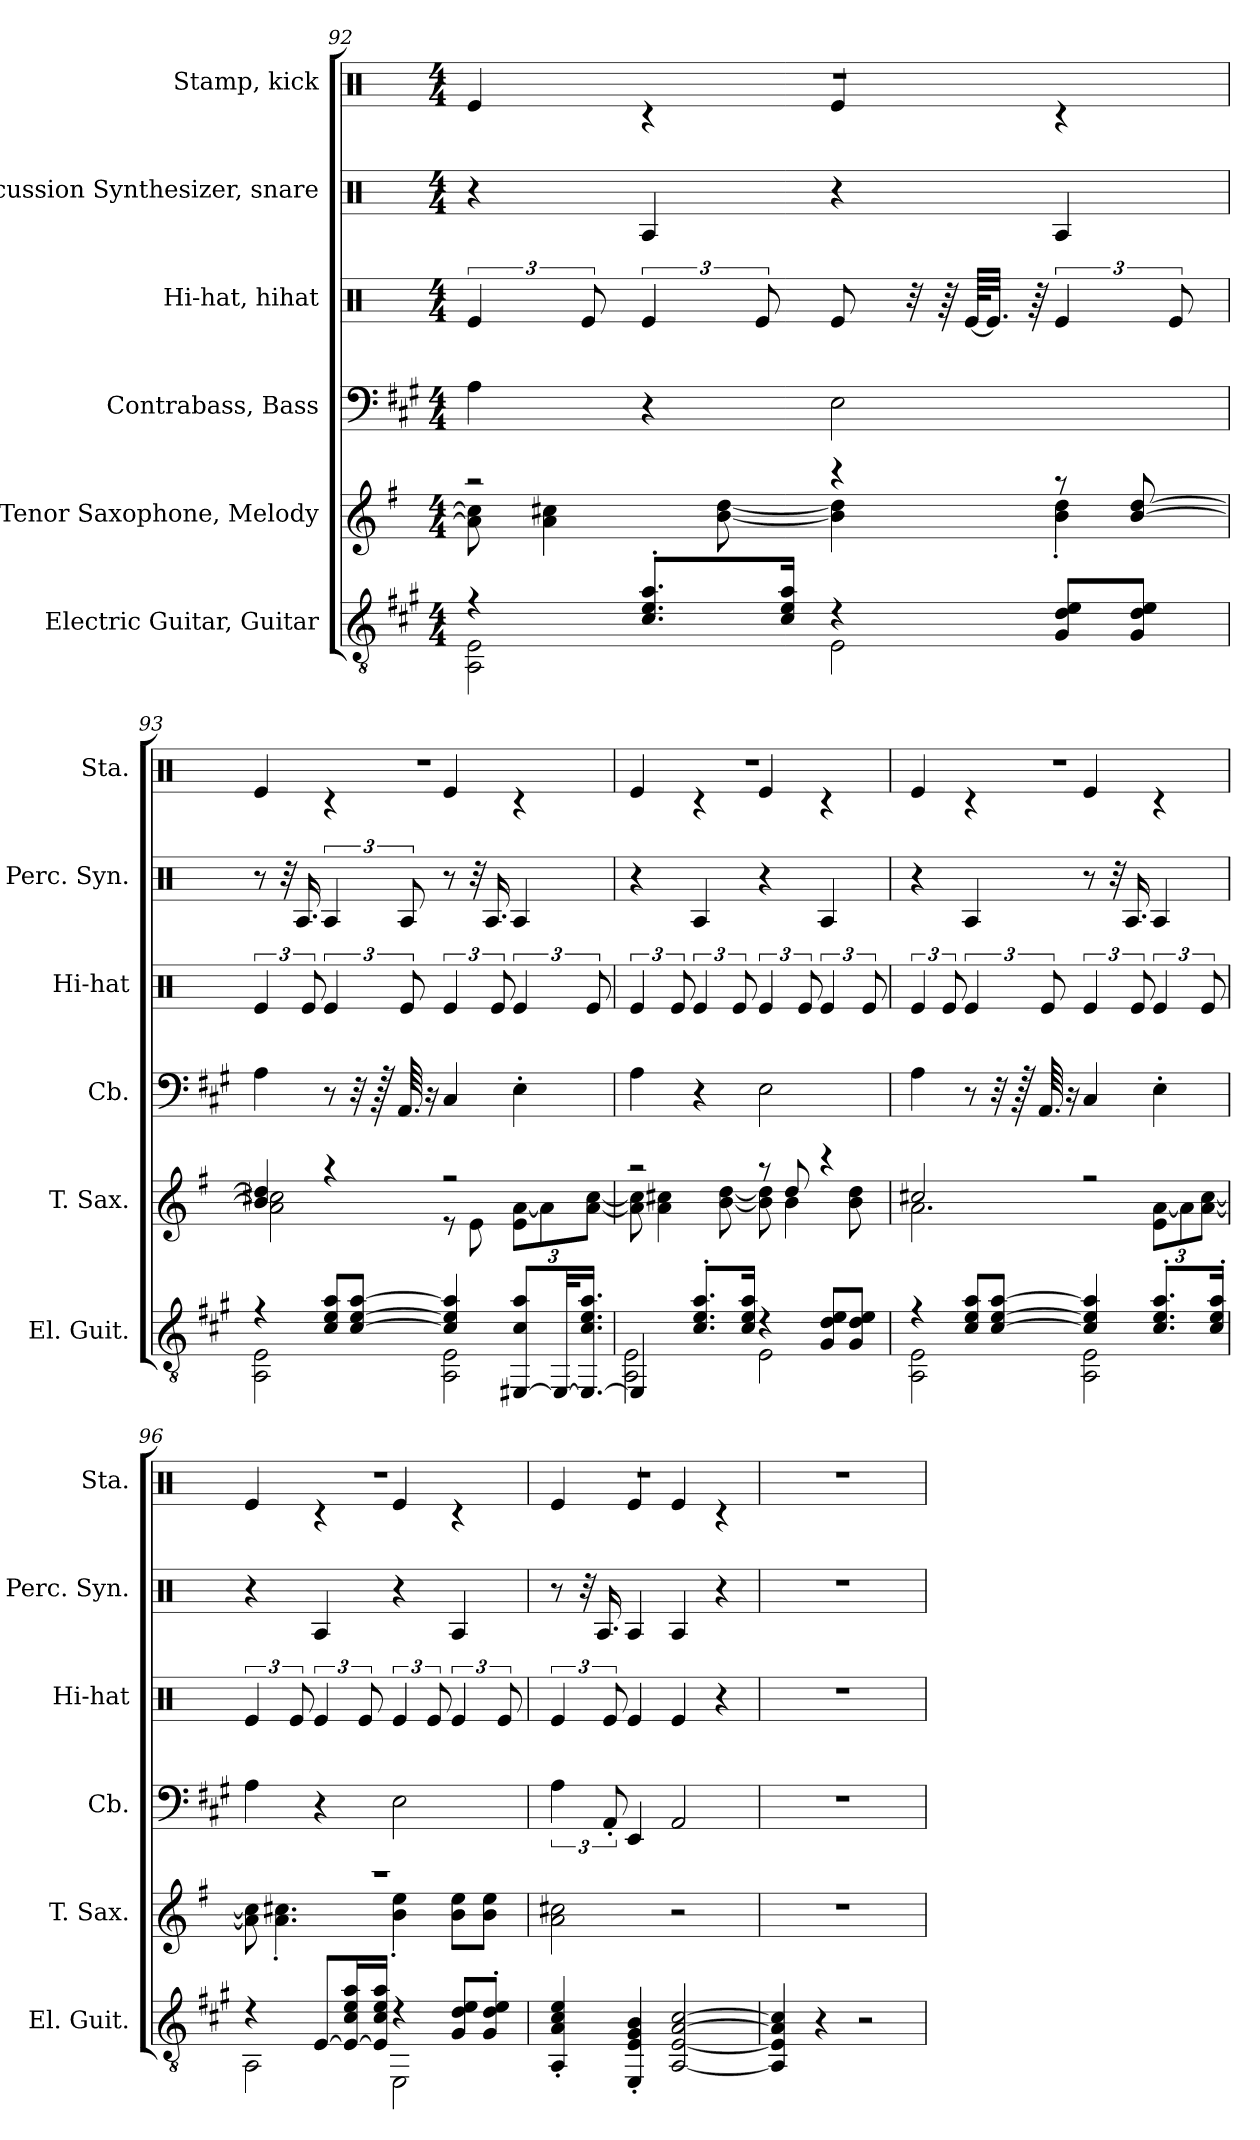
**kern	**kern	**kern	**kern	**kern	**kern
*part6	*part5	*part4	*part3	*part2	*part1
*staff6	*staff5	*staff4	*staff3	*staff2	*staff1
*I"Electric Guitar, Guitar	*I"Tenor Saxophone, Melody	*I"Contrabass, Bass	*I"Hi-hat, hihat	*I"Percussion Synthesizer, snare	*I"Stamp, kick
*I'El. Guit.	*I'T. Sax.	*I'Cb.	*I'Hi-hat	*I'Perc. Syn.	*I'Sta.
!!LO:PB:g=z
*clefGv2	*clefG2	*clefF4	*clefX	*clefX	*clefX
*	*ITrd8c14	*ITrd7c12	*	*	*
*k[f#c#g#]	*k[f#]	*k[f#c#g#]	*k[]	*k[]	*k[]
*M4/4	*M4/4	*M4/4	*M4/4	*M4/4	*M4/4
=92	=92	=92	=92	=92	=92
*^	*^	*	*	*	*^
4r	2AA\ 2E\	2r	8A\] 8c#\]	4AA\	6Re/	4r	1r	4Re/
.	.	.	4A\ 4c#X\	.	.	.	.	.
.	.	.	.	.	12Re/	.	.	.
8.c#/' 8.e/' 8.a/'L	.	.	.	4r	6Re/	4RA/	.	4r
.	.	.	[8B\ [8d\	.	.	.	.	.
.	.	.	.	.	12Re/	.	.	.
16c#/ 16e/ 16a/Jk	.	.	.	.	.	.	.	.
4r	2E\	4r	4B\] 4d\]	2EE\	8Re/	4r	.	4Re/
.	.	.	.	.	32r	.	.	.
.	.	.	.	.	64r	.	.	.
.	.	.	.	.	[64Re/KLLL	.	.	.
.	.	.	.	.	32.Re/JJJ]	.	.	.
.	.	.	.	.	64r	.	.	.
8G#/ 8d/ 8e/L	.	8r	4B\' 4d\'	.	6Re/	4RA/	.	4r
8G#/ 8d/ 8e/J	.	[8B/ [8d/	.	.	.	.	.	.
.	.	.	.	.	12Re/	.	.	.
=93	=93	=93	=93	=93	=93	=93	=93	=93
4r	2AA\ 2E\	4B/] 4d/]	2A\ 2c#X\	4AA\	6Re/	8r	1r	4Re/
.	.	.	.	.	.	32r	.	.
.	.	.	.	.	.	16.RA/	.	.
.	.	.	.	.	12Re/	.	.	.
8c#/ 8e/ 8a/L	.	4r	.	8r	6Re/	6RA/	.	4r
[8c#/ [8e/ [8a/J	.	.	.	32r	.	.	.	.
.	.	.	.	128r	.	.	.	.
.	.	.	.	64.AAA/	.	.	.	.
.	.	.	.	.	12Re/	12RA/	.	.
.	.	.	.	16r	.	.	.	.
4c#/] 4e/] 4a/]	2AA\ 2E\	2r	8r	4CC#/	6Re/	8r	.	4Re/
.	.	.	8E\	.	.	32r	.	.
.	.	.	.	.	.	16.RA/	.	.
.	.	.	.	.	12Re/	.	.	.
*	*	*	*Xbrackettup	*	*	*	*	*
[8EE#X/ 8c#/ 8a/L	.	.	12E\ [12A\L	4EE'\	6Re/	4RA/	.	4r
.	.	.	12A\]	.	.	.	.	.
32EE#/KL_	.	.	.	.	.	.	.	.
16.EE#/_ 16.c#/ 16.e/ 16.a/JJ	.	.	.	.	.	.	.	.
.	.	.	[12A\ [12c#\J	.	12Re/	.	.	.
!!LO:LB:g=z	!!
=94	=94	=94	=94	=94	=94	=94	=94	=94
4EE#/]	2AA\ 2E\	2r	8A\] 8c#\]	4AA\	6Re/	4r	1r	4Re/
.	.	.	4A\ 4c#X\	.	.	.	.	.
.	.	.	.	.	12Re/	.	.	.
8.c#/' 8.e/' 8.a/'L	.	.	.	4r	6Re/	4RA/	.	4r
.	.	.	[8B\ [8d\	.	.	.	.	.
.	.	.	.	.	12Re/	.	.	.
16c#/ 16e/ 16a/Jk	.	.	.	.	.	.	.	.
4r	2E\	8r	8B\] 8d\]	2EE\	6Re/	4r	.	4Re/
.	.	8d/	4B\	.	.	.	.	.
.	.	.	.	.	12Re/	.	.	.
8G#/ 8d/ 8e/L	.	4r	.	.	6Re/	4RA/	.	4r
8G#/ 8d/ 8e/J	.	.	8B\ 8d\	.	.	.	.	.
.	.	.	.	.	12Re/	.	.	.
=95	=95	=95	=95	=95	=95	=95	=95	=95
4r	2AA\ 2E\	2c#X/	2.A\	4AA\	6Re/	4r	1r	4Re/
.	.	.	.	.	12Re/	.	.	.
8c#/ 8e/ 8a/L	.	.	.	8r	6Re/	4RA/	.	4r
[8c#/ [8e/ [8a/J	.	.	.	32r	.	.	.	.
.	.	.	.	128r	.	.	.	.
.	.	.	.	64.AAA/	.	.	.	.
.	.	.	.	.	12Re/	.	.	.
.	.	.	.	16r	.	.	.	.
4c#/] 4e/] 4a/]	2AA\ 2E\	2r	.	4CC#/	6Re/	8r	.	4Re/
.	.	.	.	.	.	32r	.	.
.	.	.	.	.	.	16.RA/	.	.
.	.	.	.	.	12Re/	.	.	.
8.c#/' 8.e/' 8.a/'L	.	.	12E\ [12A\L	4EE'\	6Re/	4RA/	.	4r
.	.	.	12A\]	.	.	.	.	.
.	.	.	[12A\ [12c#\J	.	12Re/	.	.	.
16c#/' 16e/' 16a/'Jk	.	.	.	.	.	.	.	.
!!LO:PB:g=z	!!
=96	=96	=96	=96	=96	=96	=96	=96	=96
4r	2AA\	1r	8A\] 8c#\]	4AA\	6Re/	4r	1r	4Re/
.	.	.	4.A\' 4.c#X\'	.	.	.	.	.
.	.	.	.	.	12Re/	.	.	.
[8E/L	.	.	.	4r	6Re/	4RA/	.	4r
16E/_ 16c#/ 16e/ 16a/L	.	.	.	.	.	.	.	.
.	.	.	.	.	12Re/	.	.	.
16E/] 16c#/ 16e/ 16a/JJ	.	.	.	.	.	.	.	.
4r	2EE\	.	4B\' 4e\'	2EE\	6Re/	4r	.	4Re/
.	.	.	.	.	12Re/	.	.	.
8G#/ 8d/ 8e/L	.	.	8B\ 8e\L	.	6Re/	4RA/	.	4r
8G#/' 8d/' 8e/'J	.	.	8B\ 8e\J	.	.	.	.	.
.	.	.	.	.	12Re/	.	.	.
*v	*v	*	*	*	*	*	*	*
*	*v	*v	*	*	*	*	*
=97	=97	=97	=97	=97	=97	=97
4AA/' 4A/' 4c#/' 4e/'	2A\ 2c#X\	6AA\	6Re/	8r	1r	4Re/
.	.	.	.	32r	.	.
.	.	.	.	16.RA/	.	.
.	.	12AAA'/	12Re/	.	.	.
4EE/' 4E/' 4G#/' 4B/'	.	4EEE/	4Re/	4RA/	.	4Re/
[2AA/ [2E/ [2A/ [2c#/	2r	2AAA/	4Re/	4RA/	.	4Re/
.	.	.	4r	4r	.	4r
*	*	*	*	*	*v	*v
=98	=98	=98	=98	=98	=98
4AA/] 4E/] 4A/] 4c#/]	1r	1r	1r	1r	1r
4r	.	.	.	.	.
2r	.	.	.	.	.
=	=	=	=	=	=
*-	*-	*-	*-	*-	*-
